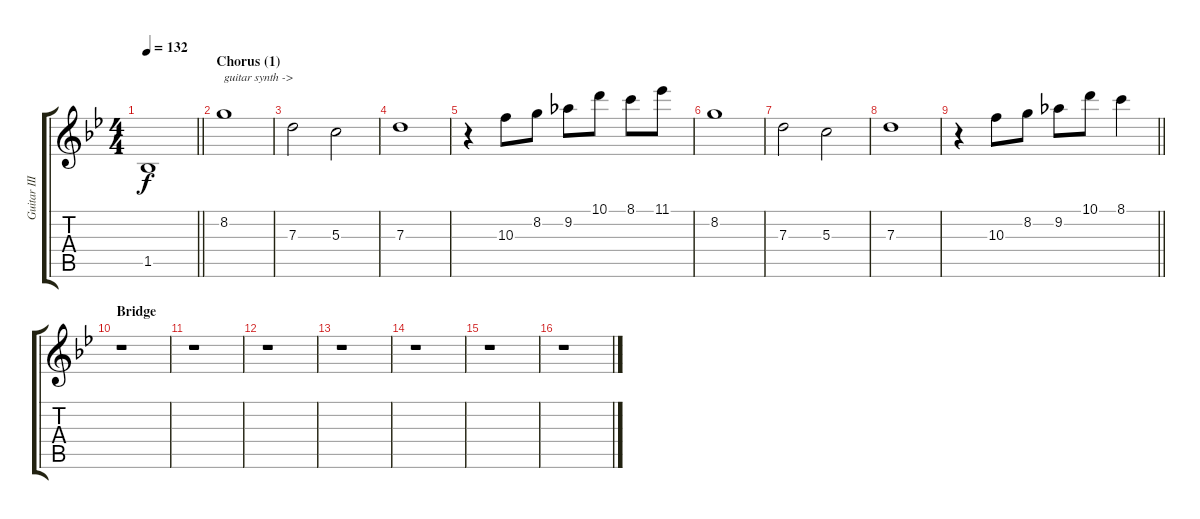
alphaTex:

\track ("Guitar III (Jun)" "Guitar III") {instrument electricguitarjazz}
\staff {score tabs}
\tuning (E4 B3 G3 D3 A2 E2) {hide}
\ts (4 4)
\tempo 132
\clef g2
\barLineRight lightlight
\ks bb
1.5{t}.1{dy f} |
\section ("" "Chorus (1)")
8.2.1{txt "guitar synth ->" instrument electricguitarjazz} |
7.3.2 5.3.2 |
7.3.1 |
r.4 10.3.8 8.2.8 9.2.8 10.1.8 8.1.8 11.1.8 |
8.2.1 |
7.3.2 5.3.2 |
7.3.1 |
\barLineRight lightlight
r.4 10.3.8 8.2.8 9.2.8 10.1.8 8.1.4 |
\section ("" "Bridge")
r.1 |
r.1 |
r.1 |
r.1 |
r.1 |
r.1 |
r.1
